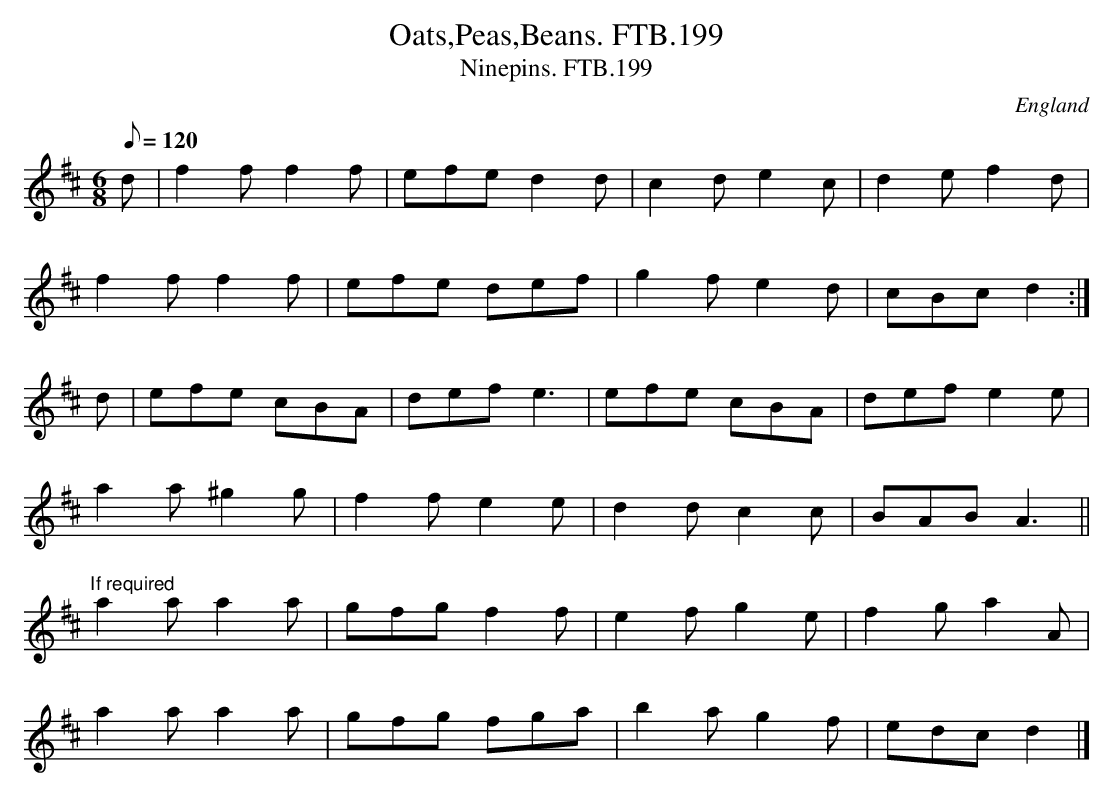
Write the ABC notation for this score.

X:1
T:Oats,Peas,Beans. FTB.199
T:Ninepins. FTB.199
M:6/8
L:1/8
Q:120
O:England
K:D major
d|f2ff2f|efed2d|c2de2c|d2ef2d|
f2ff2f|efe def|g2fe2d|cBcd2:|
d|efe cBA|defe3|efe cBA|defe2e|
a2a^g2g|f2fe2e|d2dc2c|BABA3||
"If required"a2aa2a|gfgf2f|e2fg2e|f2ga2A|
a2aa2a|gfg fga|b2ag2f|edcd2|]
